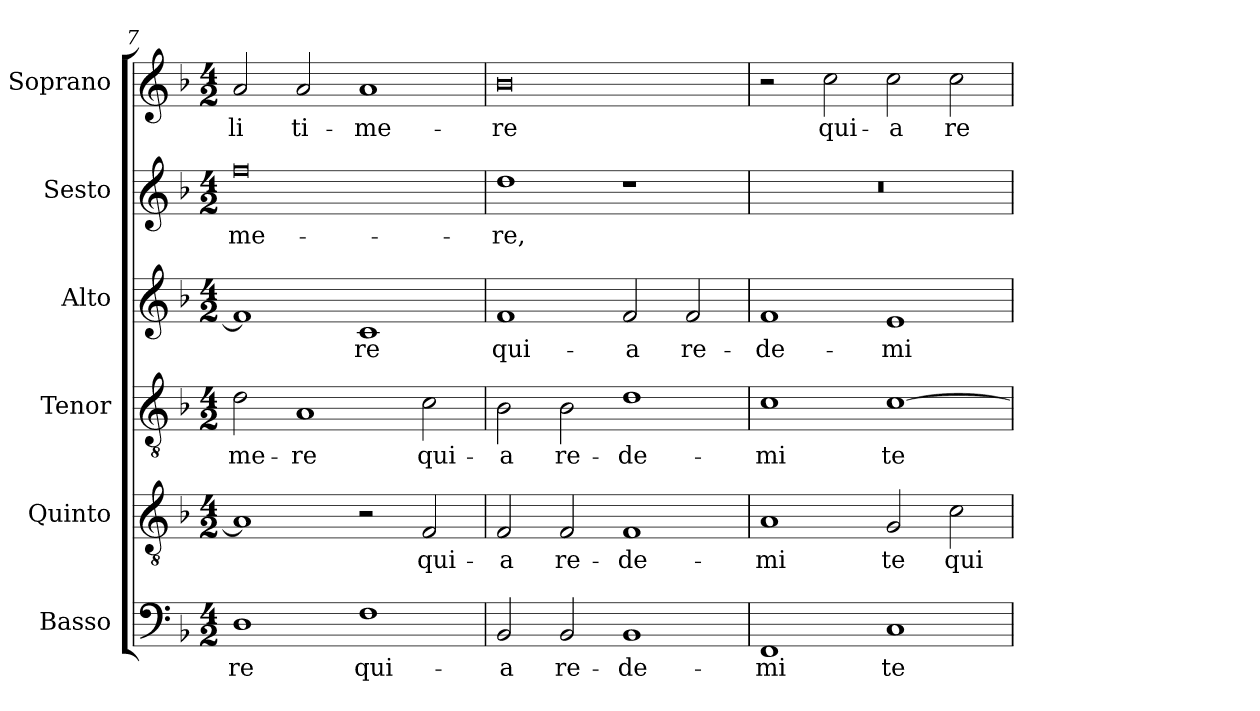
**kern	**text	**kern	**text	**kern	**text	**kern	**text	**kern	**text	**kern	**text
*part6	*part6	*part5	*part5	*part4	*part4	*part3	*part3	*part2	*part2	*part1	*part1
*staff6	*staff6	*staff5	*staff5	*staff4	*staff4	*staff3	*staff3	*staff2	*staff2	*staff1	*staff1
*I"Basso	*	*I"Quinto	*	*I"Tenor	*	*I"Alto	*	*I"Sesto	*	*I"Soprano	*
*I'B.	*	*I'Q.	*	*I'T.	*	*I'A.	*	*I'Ss.	*	*I'S.	*
*clefF4	*	*clefGv2	*	*clefGv2	*	*clefG2	*	*clefG2	*	*clefG2	*
*	*	*ITrd7c12	*	*ITrd7c12	*	*	*	*	*	*	*
*k[b-]	*	*k[b-]	*	*k[b-]	*	*k[b-]	*	*k[b-]	*	*k[b-]	*
*F:	*	*F:	*	*F:	*	*F:	*	*F:	*	*F:	*
*M4/2	*	*M4/2	*	*M4/2	*	*M4/2	*	*M4/2	*	*M4/2	*
=7	=7	=7	=7	=7	=7	=7	=7	=7	=7	=7	=7
!	!LO:LY:b:color=#000000	!	!	!	!	!	!	!	!	!	!
!	!	!	!	!	!LO:LY:b:color=#000000	!	!	!	!	!	!
!	!	!	!	!	!	!	!	!	!LO:LY:b:color=#000000	!	!
!	!	!	!	!	!	!	!	!	!	!	!LO:LY:b:color=#000000
1Di	-re	1AAi]	.	2Di\	-me-	1fi]	.	0ffi	-me-	2ai/	-li
!	!	!	!	!	!LO:LY:b:color=#000000	!	!	!	!	!	!
!	!	!	!	!	!	!	!	!	!	!	!LO:LY:b:color=#000000
.	.	.	.	1AAi	-re	.	.	.	.	2ai/	ti-
!	!LO:LY:b:color=#000000	!	!	!	!	!	!	!	!	!	!
!	!	!	!	!	!	!	!LO:LY:b:color=#000000	!	!	!	!
!	!	!	!	!	!	!	!	!	!	!	!LO:LY:b:color=#000000
1Fi	qui-	2r	.	.	.	1ci	-re	.	.	1ai	-me-
!	!	!	!LO:LY:b:color=#000000	!	!	!	!	!	!	!	!
!	!	!	!	!	!LO:LY:b:color=#000000	!	!	!	!	!	!
.	.	2FFi/	qui-	2Ci\	qui-	.	.	.	.	.	.
!!LO:LB:g=z
=8	=8	=8	=8	=8	=8	=8	=8	=8	=8	=8	=8
!	!LO:LY:b:color=#000000	!	!	!	!	!	!	!	!	!	!
!	!	!	!LO:LY:b:color=#000000	!	!	!	!	!	!	!	!
!	!	!	!	!	!LO:LY:b:color=#000000	!	!	!	!	!	!
!	!	!	!	!	!	!	!LO:LY:b:color=#000000	!	!	!	!
!	!	!	!	!	!	!	!	!	!LO:LY:b:color=#000000	!	!
!	!	!	!	!	!	!	!	!	!	!	!LO:LY:b:color=#000000
2BB-i/	-a	2FFi/	-a	2BB-i\	-a	1fi	qui-	1ddi	-re,	0b-i	-re
!	!LO:LY:b:color=#000000	!	!	!	!	!	!	!	!	!	!
!	!	!	!LO:LY:b:color=#000000	!	!	!	!	!	!	!	!
!	!	!	!	!	!LO:LY:b:color=#000000	!	!	!	!	!	!
2BB-i/	re-	2FFi/	re-	2BB-i\	re-	.	.	.	.	.	.
!	!LO:LY:b:color=#000000	!	!	!	!	!	!	!	!	!	!
!	!	!	!LO:LY:b:color=#000000	!	!	!	!	!	!	!	!
!	!	!	!	!	!LO:LY:b:color=#000000	!	!	!	!	!	!
!	!	!	!	!	!	!	!LO:LY:b:color=#000000	!	!	!	!
1BB-i	-de-	1FFi	-de-	1Di	-de-	2fi/	-a	1r	.	.	.
!	!	!	!	!	!	!	!LO:LY:b:color=#000000	!	!	!	!
.	.	.	.	.	.	2fi/	re-	.	.	.	.
=9	=9	=9	=9	=9	=9	=9	=9	=9	=9	=9	=9
!	!LO:LY:b:color=#000000	!	!	!	!	!	!	!	!	!	!
!	!	!	!LO:LY:b:color=#000000	!	!	!	!	!	!	!	!
!	!	!	!	!	!LO:LY:b:color=#000000	!	!	!	!	!	!
!	!	!	!	!	!	!	!LO:LY:b:color=#000000	!LO:N:vis=1	!	!	!
1FFi	-mi	1AAi	-mi	1Ci	-mi	1fi	-de-	0r	.	2r	.
!	!	!	!	!	!	!	!	!	!	!	!LO:LY:b:color=#000000
.	.	.	.	.	.	.	.	.	.	2cci\	qui-
!	!LO:LY:b:color=#000000	!	!	!	!	!	!	!	!	!	!
!	!	!	!LO:LY:b:color=#000000	!	!	!	!	!	!	!	!
!	!	!	!	!	!LO:LY:b:color=#000000	!	!	!	!	!	!
!	!	!	!	!	!	!	!LO:LY:b:color=#000000	!	!	!	!
!	!	!	!	!	!	!	!	!	!	!	!LO:LY:b:color=#000000
1Ci	te	2GGi/	te	[1Ci	te	1ei	-mi	.	.	2cci\	-a
!	!	!	!LO:LY:b:color=#000000	!	!	!	!	!	!	!	!
!	!	!	!	!	!	!	!	!	!	!	!LO:LY:b:color=#000000
.	.	2Ci\	qui-	.	.	.	.	.	.	2cci\	re-
=	=	=	=	=	=	=	=	=	=	=	=
*-	*-	*-	*-	*-	*-	*-	*-	*-	*-	*-	*-
